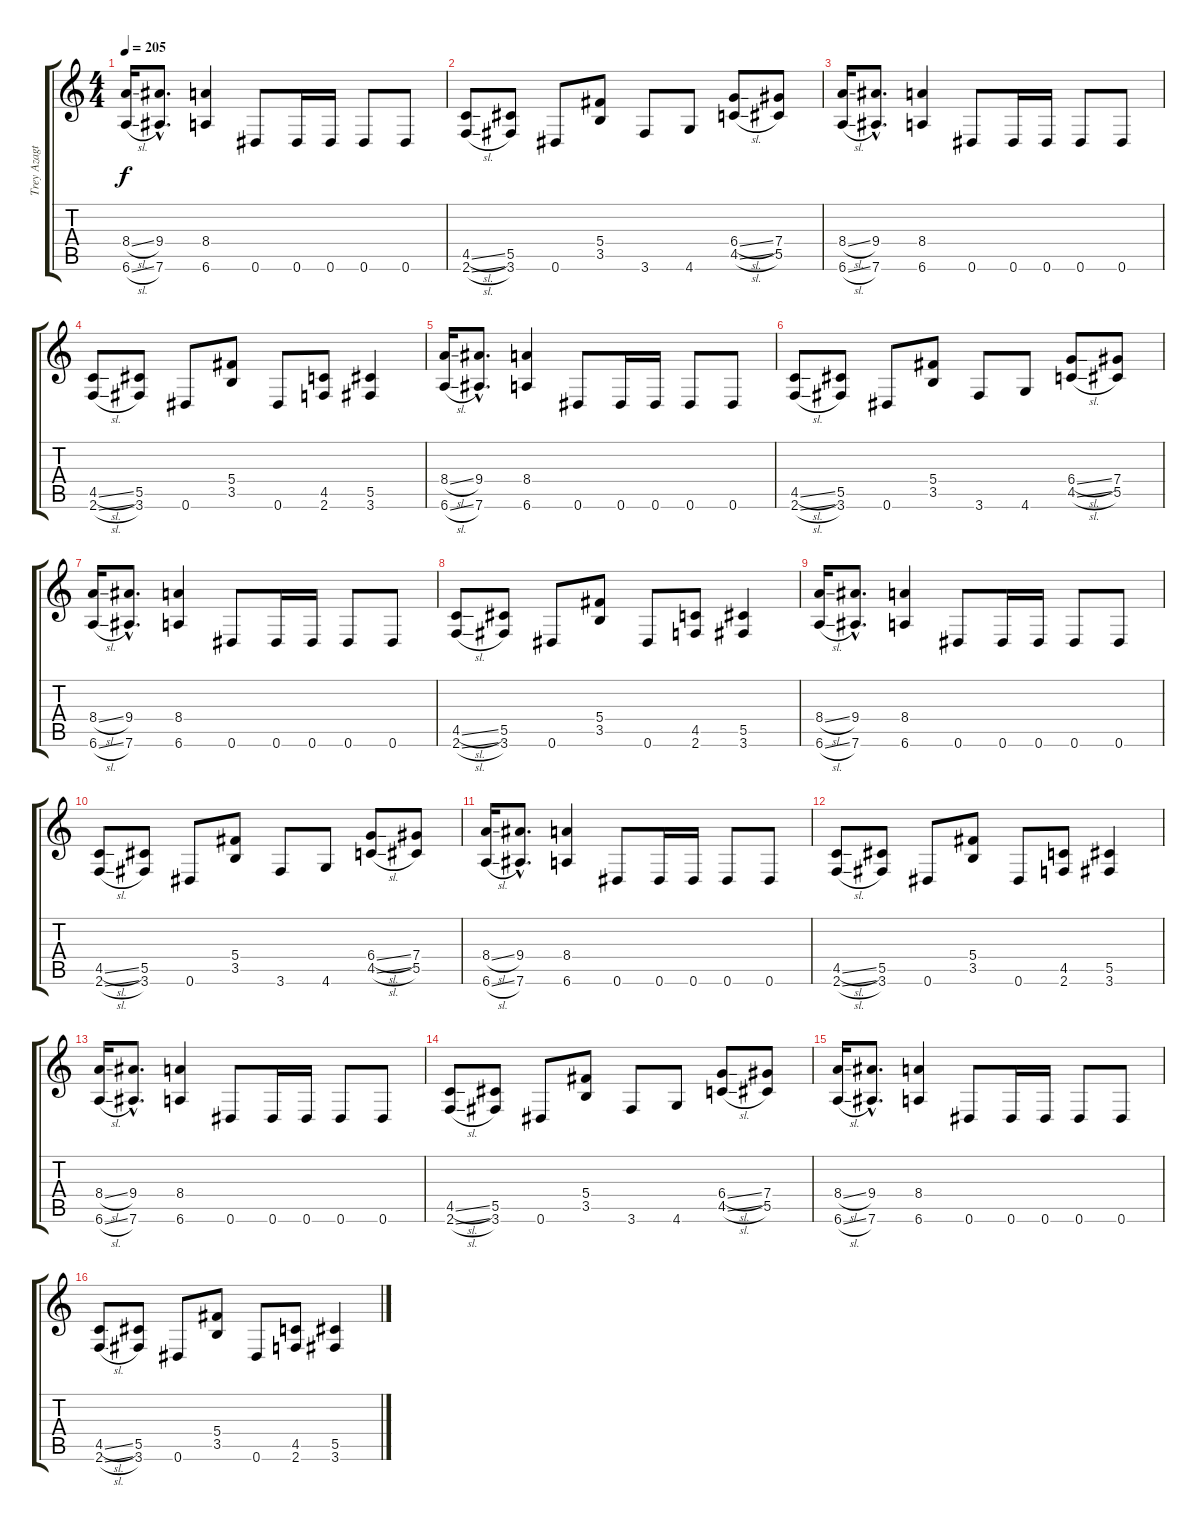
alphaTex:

\track ("Trey Azagthoth" "Trey Azagt") {instrument overdrivenguitar}
\staff {score tabs}
\tuning (Eb4 Bb3 Gb3 Db3 Ab2 Eb2) {hide}
\ts (4 4)
\tempo 205
\clef g2
\ks c
(8.4{sl} 6.6{sl}).16{dy f instrument overdrivenguitar} (9.4{hac} 7.6{hac}).8{d} (8.4 6.6).4 0.6.8 0.6.16 0.6.16 0.6.8 0.6.8 |
(4.5{sl} 2.6{sl}).8 (5.5 3.6).8 0.6.8 (5.4 3.5).8 3.6.8 4.6.8 (6.4{sl} 4.5{sl}).8 (7.4 5.5).8 |
(8.4{sl} 6.6{sl}).16 (9.4{hac} 7.6{hac}).8{d} (8.4 6.6).4 0.6.8 0.6.16 0.6.16 0.6.8 0.6.8 |
(4.5{sl} 2.6{sl}).8 (5.5 3.6).8 0.6.8 (5.4 3.5).8 0.6.8 (4.5 2.6).8 (5.5 3.6).4 |
(8.4{sl} 6.6{sl}).16 (9.4{hac} 7.6{hac}).8{d} (8.4 6.6).4 0.6.8 0.6.16 0.6.16 0.6.8 0.6.8 |
(4.5{sl} 2.6{sl}).8 (5.5 3.6).8 0.6.8 (5.4 3.5).8 3.6.8 4.6.8 (6.4{sl} 4.5{sl}).8 (7.4 5.5).8 |
(8.4{sl} 6.6{sl}).16 (9.4{hac} 7.6{hac}).8{d} (8.4 6.6).4 0.6.8 0.6.16 0.6.16 0.6.8 0.6.8 |
(4.5{sl} 2.6{sl}).8 (5.5 3.6).8 0.6.8 (5.4 3.5).8 0.6.8 (4.5 2.6).8 (5.5 3.6).4 |
(8.4{sl} 6.6{sl}).16 (9.4{hac} 7.6{hac}).8{d} (8.4 6.6).4 0.6.8 0.6.16 0.6.16 0.6.8 0.6.8 |
(4.5{sl} 2.6{sl}).8 (5.5 3.6).8 0.6.8 (5.4 3.5).8 3.6.8 4.6.8 (6.4{sl} 4.5{sl}).8 (7.4 5.5).8 |
(8.4{sl} 6.6{sl}).16 (9.4{hac} 7.6{hac}).8{d} (8.4 6.6).4 0.6.8 0.6.16 0.6.16 0.6.8 0.6.8 |
(4.5{sl} 2.6{sl}).8 (5.5 3.6).8 0.6.8 (5.4 3.5).8 0.6.8 (4.5 2.6).8 (5.5 3.6).4 |
(8.4{sl} 6.6{sl}).16 (9.4{hac} 7.6{hac}).8{d} (8.4 6.6).4 0.6.8 0.6.16 0.6.16 0.6.8 0.6.8 |
(4.5{sl} 2.6{sl}).8 (5.5 3.6).8 0.6.8 (5.4 3.5).8 3.6.8 4.6.8 (6.4{sl} 4.5{sl}).8 (7.4 5.5).8 |
(8.4{sl} 6.6{sl}).16 (9.4{hac} 7.6{hac}).8{d} (8.4 6.6).4 0.6.8 0.6.16 0.6.16 0.6.8 0.6.8 |
(4.5{sl} 2.6{sl}).8 (5.5 3.6).8 0.6.8 (5.4 3.5).8 0.6.8 (4.5 2.6).8 (5.5 3.6).4
